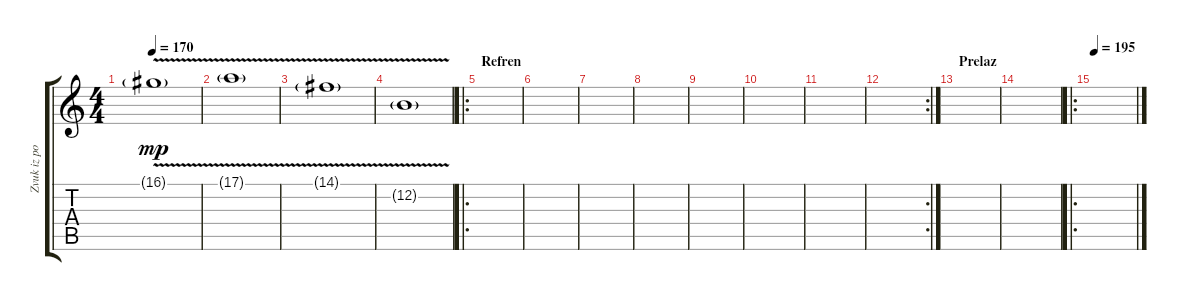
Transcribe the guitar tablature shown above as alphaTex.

\track ("Zvuk iz pozadine" "Zvuk iz po") {instrument lead2sawtooth}
\staff {score tabs}
\tuning (E4 B3 G3 D3 A2 E2) {hide}
\ts (4 4)
\tempo 170
\clef g2
\ks c
16.1{v g}.1{dy mp} |
17.1{v g}.1 |
14.1{v g}.1 |
12.2{v g}.1 |
\ro
\section ("" "Refren")
|
|
|
|
|
|
|
\rc 2
|
\section ("" "Prelaz")
|
|
\ro
\tempo 195
